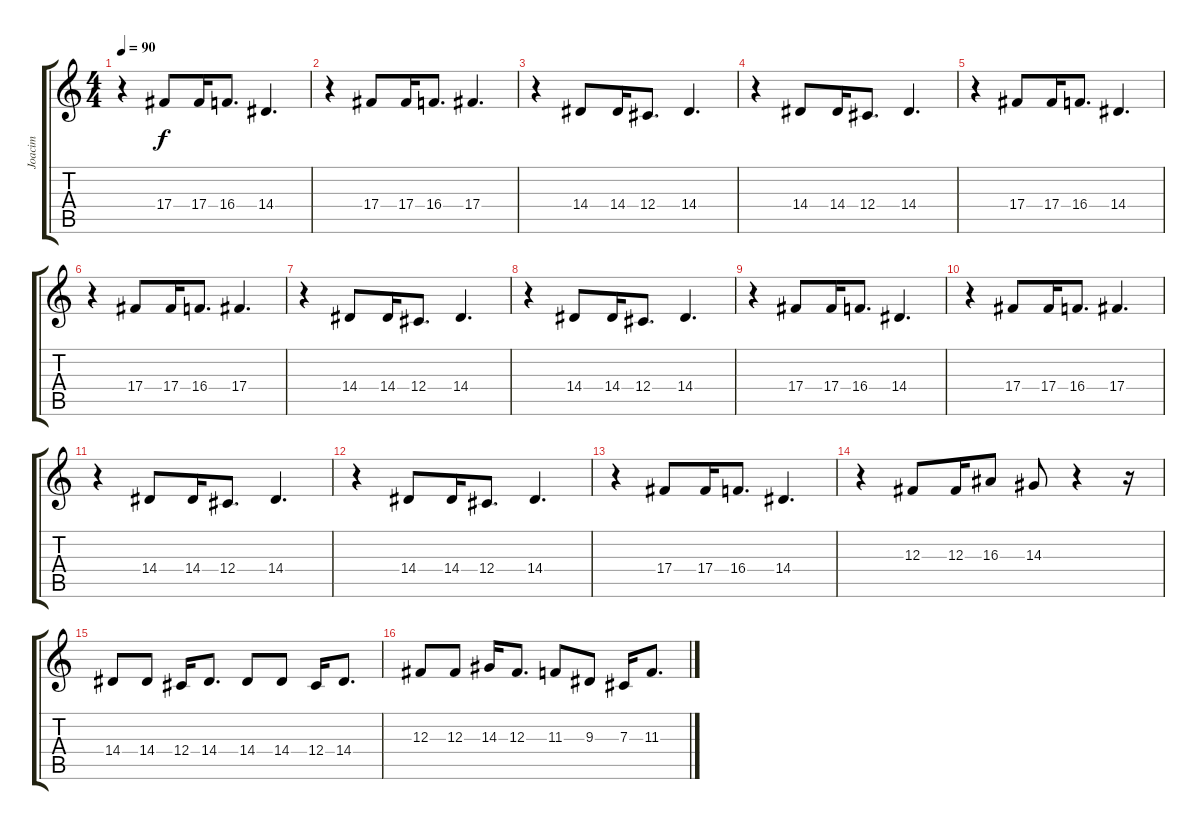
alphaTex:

\track ("Joacim" "Joacim") {instrument lead6voice}
\staff {score tabs}
\tuning (Eb4 Bb3 Gb3 Db3 Ab2 Eb2) {hide}
\ts (4 4)
\tempo 90
\clef g2
\ks c
r.4{dy f} 17.4.8 17.4.16 16.4.8{d} 14.4.4{d} |
r.4 17.4.8 17.4.16 16.4.8{d} 17.4.4{d} |
r.4 14.4.8 14.4.16 12.4.8{d} 14.4.4{d} |
r.4 14.4.8 14.4.16 12.4.8{d} 14.4.4{d} |
r.4 17.4.8 17.4.16 16.4.8{d} 14.4.4{d} |
r.4 17.4.8 17.4.16 16.4.8{d} 17.4.4{d} |
r.4 14.4.8 14.4.16 12.4.8{d} 14.4.4{d} |
r.4 14.4.8 14.4.16 12.4.8{d} 14.4.4{d} |
r.4 17.4.8 17.4.16 16.4.8{d} 14.4.4{d} |
r.4 17.4.8 17.4.16 16.4.8{d} 17.4.4{d} |
r.4 14.4.8 14.4.16 12.4.8{d} 14.4.4{d} |
r.4 14.4.8 14.4.16 12.4.8{d} 14.4.4{d} |
r.4 17.4.8 17.4.16 16.4.8{d} 14.4.4{d} |
r.4 12.3.8 12.3.16 16.3.8 14.3.8 r.4 r.16 |
14.4.8 14.4.8 12.4.16 14.4.8{d} 14.4.8 14.4.8 12.4.16 14.4.8{d} |
12.3.8 12.3.8 14.3.16 12.3.8{d} 11.3.8 9.3.8 7.3.16 11.3.8{d}
